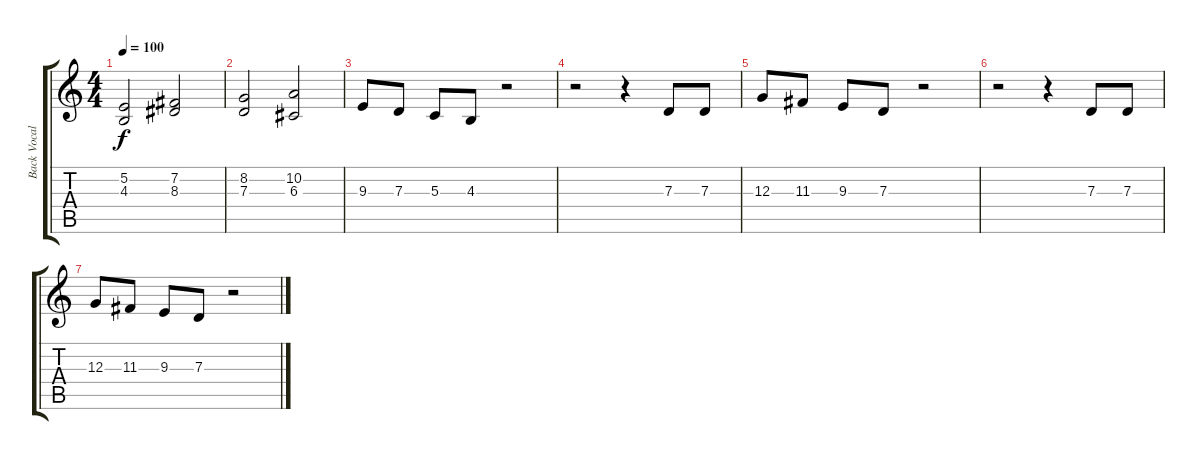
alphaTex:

\track ("Back Vocals" "Back Vocal") {instrument choiraahs}
\staff {score tabs}
\tuning (E4 B3 G3 D3 A2 E2) {hide}
\ts (4 4)
\tempo 100
\clef g2
\ks c
(5.2 4.3).2{dy f} (7.2 8.3).2 |
(8.2 7.3).2 (10.2 6.3).2 |
9.3.8 7.3.8 5.3.8 4.3.8 r.2 |
r.2 r.4 7.3.8 7.3.8 |
12.3.8 11.3.8 9.3.8 7.3.8 r.2 |
r.2 r.4 7.3.8 7.3.8 |
12.3.8 11.3.8 9.3.8 7.3.8 r.2
